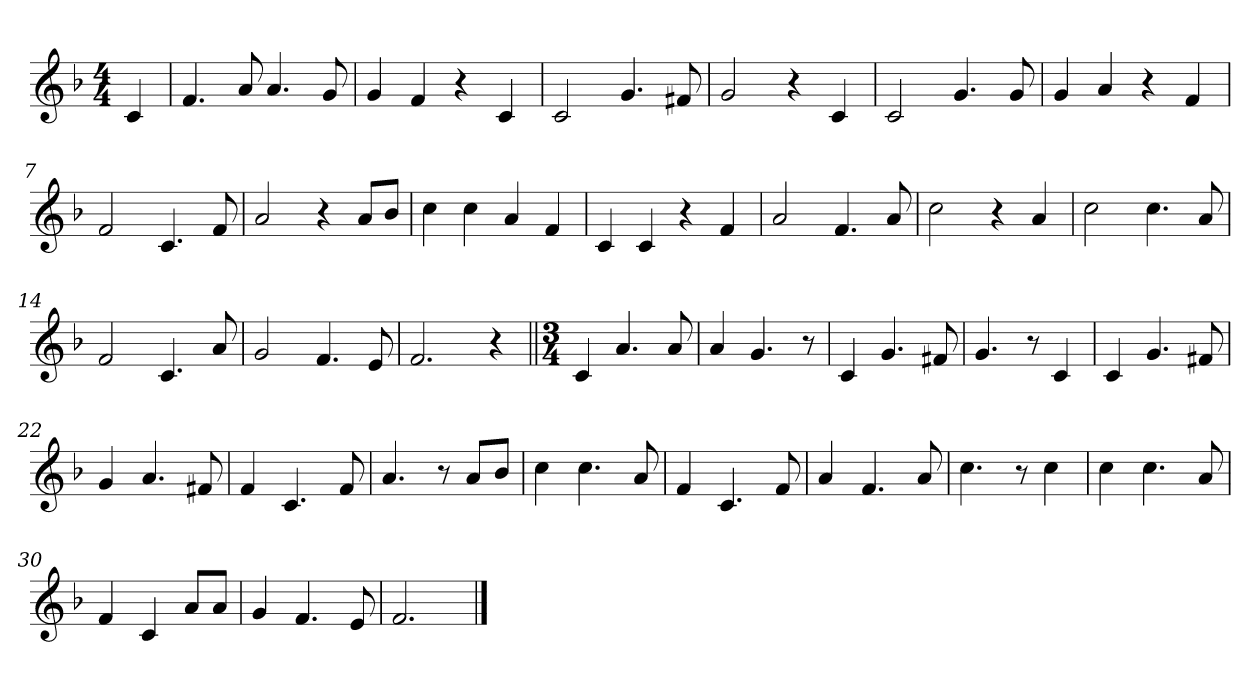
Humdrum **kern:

**kern
*part1
*staff1
*clefG2
*k[b-]
*F:
*M4/4
*MM80
=
4c
=1
4.f
8a
4.a
8g
=2
4g
4f
4r
4c
=3
2c
4.g
8f#X
=4
2g
4r
4c
=5
2c
4.g
8g
=6
4g
4a
4r
4f
=7
2f
4.c
8f
=8
2a
4r
8a/L
8b-/J
=9
4cc
4cc
4a
4f
=10
4c
4c
4r
4f
=11
2a
4.f
8a
=12
2cc
4r
4a
=13
2cc
4.cc
8a
=14
2f
4.c
8a
=15
2g
4.f
8e
=16
2.f
4r
=17||
*M3/4
4c
4.a
8a
=18
4a
4.g
8r
=19
4c
4.g
8f#X
=20
4.g
8r
4c
=21
4c
4.g
8f#X
=22
4g
4.a
8f#X
=23
4f
4.c
8f
=24
4.a
8r
8a/L
8b-/J
=25
4cc
4.cc
8a
=26
4f
4.c
8f
=27
4a
4.f
8a
=28
4.cc
8r
4cc
=29
4cc
4.cc
8a
=30
4f
4c
8a/L
8a/J
=31
4g
4.f
8e
=32
2.f
==
*-
